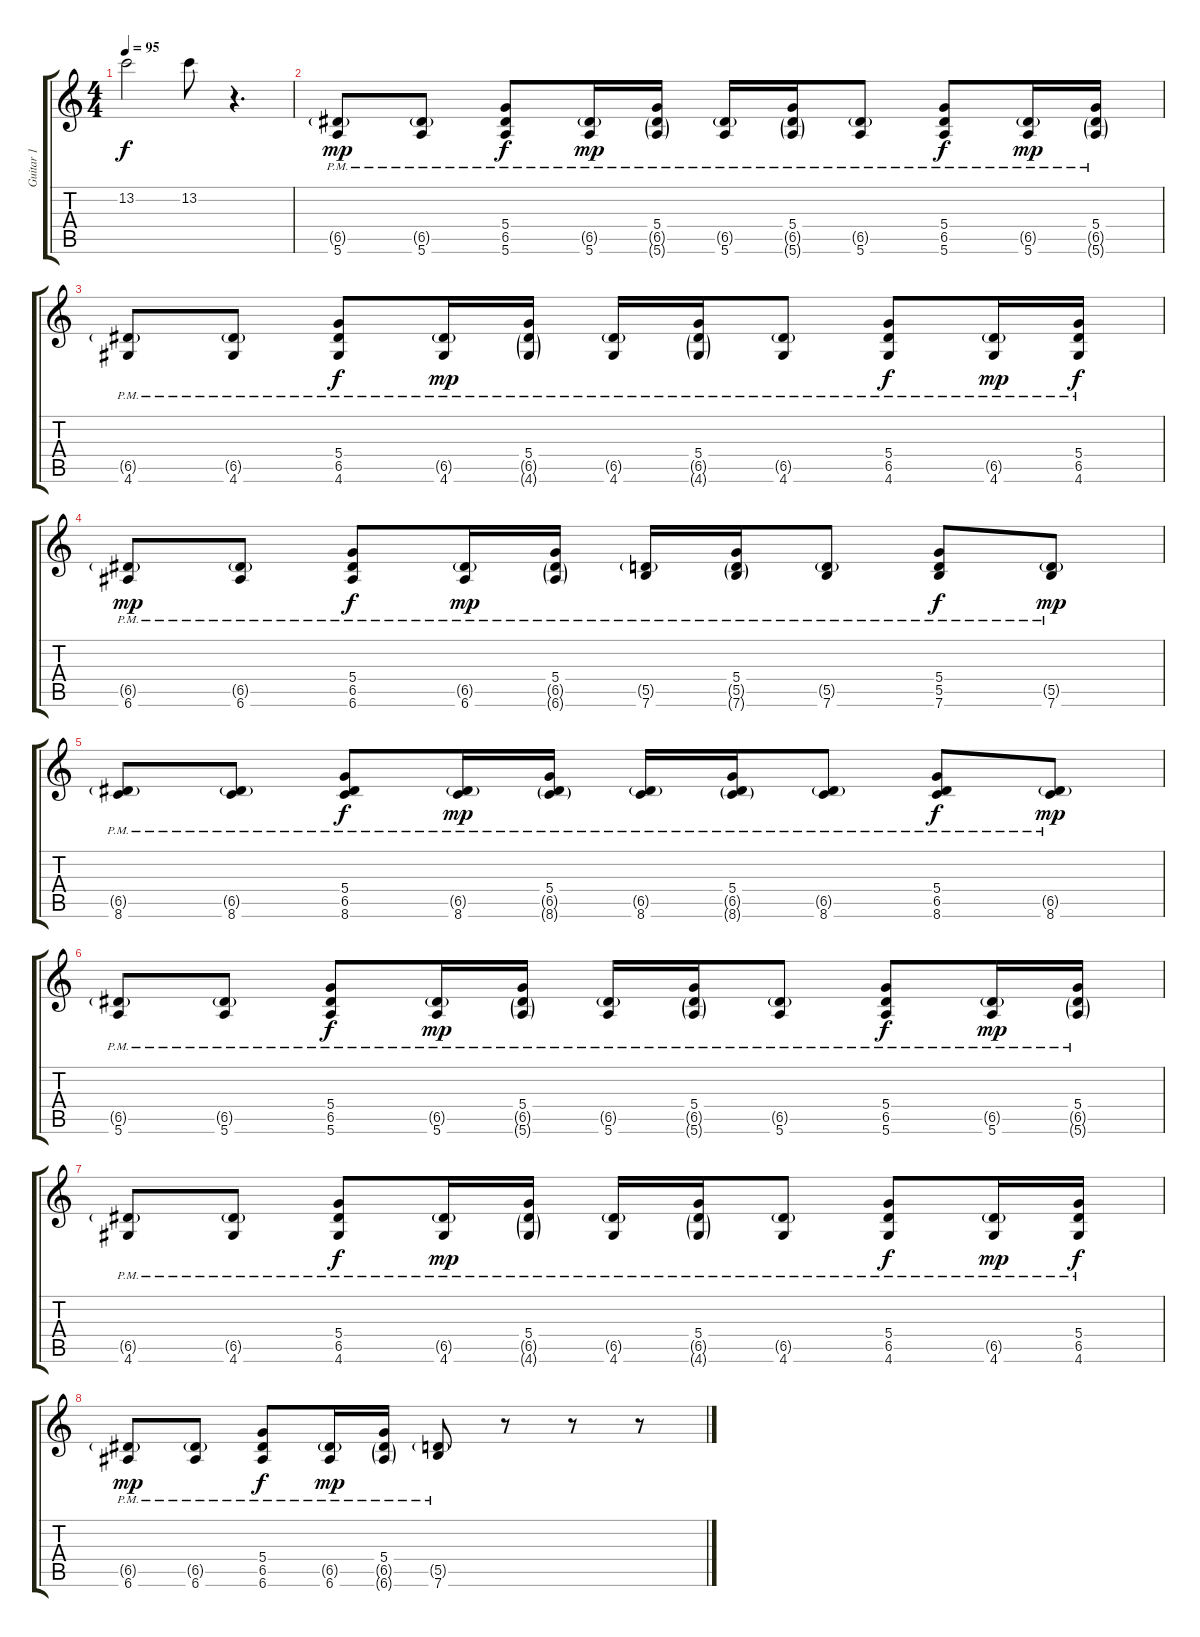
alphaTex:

\track ("Guitar 1" "Guitar 1") {instrument overdrivenguitar}
\staff {score tabs}
\tuning (E4 B3 G3 D3 A2 E2) {hide}
\ts (4 4)
\tempo 95
\clef g2
\ks c
13.2{t}.2{dy f} 13.2.8 r.4{d} |
(6.5{g pm} 5.6{pm}).8{dy mp volume 13} (6.5{g pm} 5.6{pm}).8 (5.4{pm} 6.5{pm} 5.6{pm}).8{dy f} (6.5{g pm} 5.6{pm}).16{dy mp} (5.4{pm} 6.5{g pm} 5.6{g pm}).16 (6.5{g pm} 5.6{pm}).16 (5.4{pm} 6.5{g pm} 5.6{g pm}).16 (6.5{g pm} 5.6{pm}).8 (5.4{pm} 6.5{pm} 5.6{pm}).8{dy f} (6.5{g pm} 5.6{pm}).16{dy mp} (5.4{pm} 6.5{g pm} 5.6{g pm}).16 |
(6.5{g pm} 4.6{pm}).8 (6.5{g pm} 4.6{pm}).8 (5.4{pm} 6.5{pm} 4.6{pm}).8{dy f} (6.5{g pm} 4.6{pm}).16{dy mp} (5.4{pm} 6.5{g pm} 4.6{g pm}).16 (6.5{g pm} 4.6{pm}).16 (5.4{pm} 6.5{g pm} 4.6{g pm}).16 (6.5{g pm} 4.6{pm}).8 (5.4{pm} 6.5{pm} 4.6{pm}).8{dy f} (6.5{g pm} 4.6{pm}).16{dy mp} (5.4{pm} 6.5{pm} 4.6{pm}).16{dy f} |
(6.5{g pm} 6.6{pm}).8{dy mp} (6.5{g pm} 6.6{pm}).8 (5.4{pm} 6.5{pm} 6.6{pm}).8{dy f} (6.5{g pm} 6.6{pm}).16{dy mp} (5.4{pm} 6.5{g pm} 6.6{g pm}).16 (5.5{g pm} 7.6{pm}).16 (5.4{pm} 5.5{g pm} 7.6{g pm}).16 (5.5{g pm} 7.6{pm}).8 (5.4{pm} 5.5{pm} 7.6{pm}).8{dy f} (5.5{g pm} 7.6{pm}).8{dy mp} |
(6.5{g pm} 8.6{pm}).8 (6.5{g pm} 8.6{pm}).8 (5.4{pm} 6.5{pm} 8.6{pm}).8{dy f} (6.5{g pm} 8.6{pm}).16{dy mp} (5.4{pm} 6.5{g pm} 8.6{g pm}).16 (6.5{g pm} 8.6{pm}).16 (5.4{pm} 6.5{g pm} 8.6{g pm}).16 (6.5{g pm} 8.6{pm}).8 (5.4{pm} 6.5{pm} 8.6{pm}).8{dy f} (6.5{g pm} 8.6{pm}).8{dy mp} |
(6.5{g pm} 5.6{pm}).8 (6.5{g pm} 5.6{pm}).8 (5.4{pm} 6.5{pm} 5.6{pm}).8{dy f} (6.5{g pm} 5.6{pm}).16{dy mp} (5.4{pm} 6.5{g pm} 5.6{g pm}).16 (6.5{g pm} 5.6{pm}).16 (5.4{pm} 6.5{g pm} 5.6{g pm}).16 (6.5{g pm} 5.6{pm}).8 (5.4{pm} 6.5{pm} 5.6{pm}).8{dy f} (6.5{g pm} 5.6{pm}).16{dy mp} (5.4{pm} 6.5{g pm} 5.6{g pm}).16 |
(6.5{g pm} 4.6{pm}).8 (6.5{g pm} 4.6{pm}).8 (5.4{pm} 6.5{pm} 4.6{pm}).8{dy f} (6.5{g pm} 4.6{pm}).16{dy mp} (5.4{pm} 6.5{g pm} 4.6{g pm}).16 (6.5{g pm} 4.6{pm}).16 (5.4{pm} 6.5{g pm} 4.6{g pm}).16 (6.5{g pm} 4.6{pm}).8 (5.4{pm} 6.5{pm} 4.6{pm}).8{dy f} (6.5{g pm} 4.6{pm}).16{dy mp} (5.4{pm} 6.5{pm} 4.6{pm}).16{dy f} |
(6.5{g pm} 6.6{pm}).8{dy mp} (6.5{g pm} 6.6{pm}).8 (5.4{pm} 6.5{pm} 6.6{pm}).8{dy f} (6.5{g pm} 6.6{pm}).16{dy mp} (5.4{pm} 6.5{g pm} 6.6{g pm}).16 (5.5{g pm} 7.6{pm}).8 r.8 r.8 r.8
